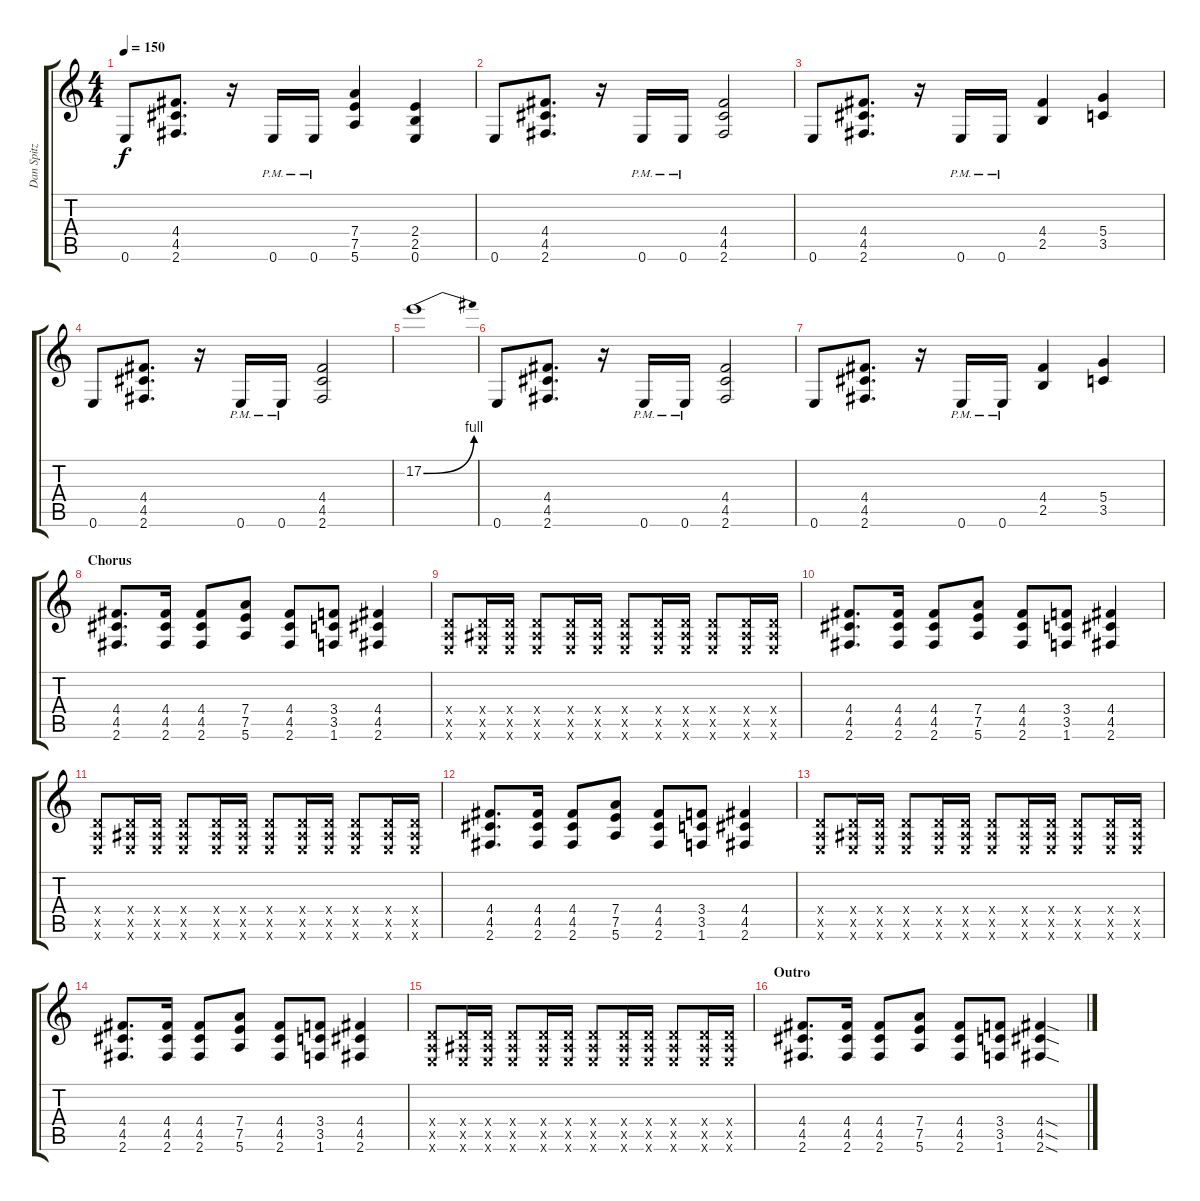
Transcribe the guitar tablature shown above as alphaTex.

\track ("Dan Spitz" "Dan Spitz") {instrument distortionguitar}
\staff {score tabs}
\tuning (E4 B3 G3 D3 A2 E2) {hide}
\ts (4 4)
\tempo 150
\clef g2
\ks c
0.6.8{dy f} (4.4 4.5 2.6).8{d} r.16 0.6{pm}.16 0.6{pm}.16 (7.4 7.5 5.6).4 (2.4 2.5 0.6).4 |
0.6.8 (4.4 4.5 2.6).8{d} r.16 0.6{pm}.16 0.6{pm}.16 (4.4 4.5 2.6).2 |
0.6.8 (4.4 4.5 2.6).8{d} r.16 0.6{pm}.16 0.6{pm}.16 (4.4 2.5).4 (5.4 3.5).4 |
0.6.8 (4.4 4.5 2.6).8{d} r.16 0.6{pm}.16 0.6{pm}.16 (4.4 4.5 2.6).2 |
17.2{be (bend 0 0 60 4)}.1 |
0.6.8 (4.4 4.5 2.6).8{d} r.16 0.6{pm}.16 0.6{pm}.16 (4.4 4.5 2.6).2 |
0.6.8 (4.4 4.5 2.6).8{d} r.16 0.6{pm}.16 0.6{pm}.16 (4.4 2.5).4 (5.4 3.5).4 |
\section ("" "Chorus")
(4.4 4.5 2.6).8{d} (4.4 4.5 2.6).16 (4.4 4.5 2.6).8 (7.4 7.5 5.6).8 (4.4 4.5 2.6).8 (3.4 3.5 1.6).8 (4.4 4.5 2.6).4 |
(0.4{x} 0.5{x} 0.6{x}).8 (0.4{x} 1.5{x} 0.6{x}).16 (0.4{x} 1.5{x} 0.6{x}).16 (0.4{x} 1.5{x} 0.6{x}).8 (0.4{x} 1.5{x} 0.6{x}).16 (0.4{x} 1.5{x} 0.6{x}).16 (0.4{x} 1.5{x} 0.6{x}).8 (0.4{x} 1.5{x} 0.6{x}).16 (0.4{x} 1.5{x} 0.6{x}).16 (0.4{x} 1.5{x} 0.6{x}).8 (0.4{x} 1.5{x} 0.6{x}).16 (0.4{x} 1.5{x} 0.6{x}).16 |
(4.4 4.5 2.6).8{d} (4.4 4.5 2.6).16 (4.4 4.5 2.6).8 (7.4 7.5 5.6).8 (4.4 4.5 2.6).8 (3.4 3.5 1.6).8 (4.4 4.5 2.6).4 |
(0.4{x} 0.5{x} 0.6{x}).8 (0.4{x} 1.5{x} 0.6{x}).16 (0.4{x} 1.5{x} 0.6{x}).16 (0.4{x} 1.5{x} 0.6{x}).8 (0.4{x} 1.5{x} 0.6{x}).16 (0.4{x} 1.5{x} 0.6{x}).16 (0.4{x} 1.5{x} 0.6{x}).8 (0.4{x} 1.5{x} 0.6{x}).16 (0.4{x} 1.5{x} 0.6{x}).16 (0.4{x} 1.5{x} 0.6{x}).8 (0.4{x} 1.5{x} 0.6{x}).16 (0.4{x} 1.5{x} 0.6{x}).16 |
(4.4 4.5 2.6).8{d} (4.4 4.5 2.6).16 (4.4 4.5 2.6).8 (7.4 7.5 5.6).8 (4.4 4.5 2.6).8 (3.4 3.5 1.6).8 (4.4 4.5 2.6).4 |
(0.4{x} 0.5{x} 0.6{x}).8 (0.4{x} 1.5{x} 0.6{x}).16 (0.4{x} 1.5{x} 0.6{x}).16 (0.4{x} 1.5{x} 0.6{x}).8 (0.4{x} 1.5{x} 0.6{x}).16 (0.4{x} 1.5{x} 0.6{x}).16 (0.4{x} 1.5{x} 0.6{x}).8 (0.4{x} 1.5{x} 0.6{x}).16 (0.4{x} 1.5{x} 0.6{x}).16 (0.4{x} 1.5{x} 0.6{x}).8 (0.4{x} 1.5{x} 0.6{x}).16 (0.4{x} 1.5{x} 0.6{x}).16 |
(4.4 4.5 2.6).8{d} (4.4 4.5 2.6).16 (4.4 4.5 2.6).8 (7.4 7.5 5.6).8 (4.4 4.5 2.6).8 (3.4 3.5 1.6).8 (4.4 4.5 2.6).4 |
(0.4{x} 0.5{x} 0.6{x}).8 (0.4{x} 1.5{x} 0.6{x}).16 (0.4{x} 1.5{x} 0.6{x}).16 (0.4{x} 1.5{x} 0.6{x}).8 (0.4{x} 1.5{x} 0.6{x}).16 (0.4{x} 1.5{x} 0.6{x}).16 (0.4{x} 1.5{x} 0.6{x}).8 (0.4{x} 1.5{x} 0.6{x}).16 (0.4{x} 1.5{x} 0.6{x}).16 (0.4{x} 1.5{x} 0.6{x}).8 (0.4{x} 1.5{x} 0.6{x}).16 (0.4{x} 1.5{x} 0.6{x}).16 |
\section ("" "Outro")
(4.4 4.5 2.6).8{d} (4.4 4.5 2.6).16 (4.4 4.5 2.6).8 (7.4 7.5 5.6).8 (4.4 4.5 2.6).8 (3.4 3.5 1.6).8 (4.4{sod} 4.5{sod} 2.6{sod}).4
